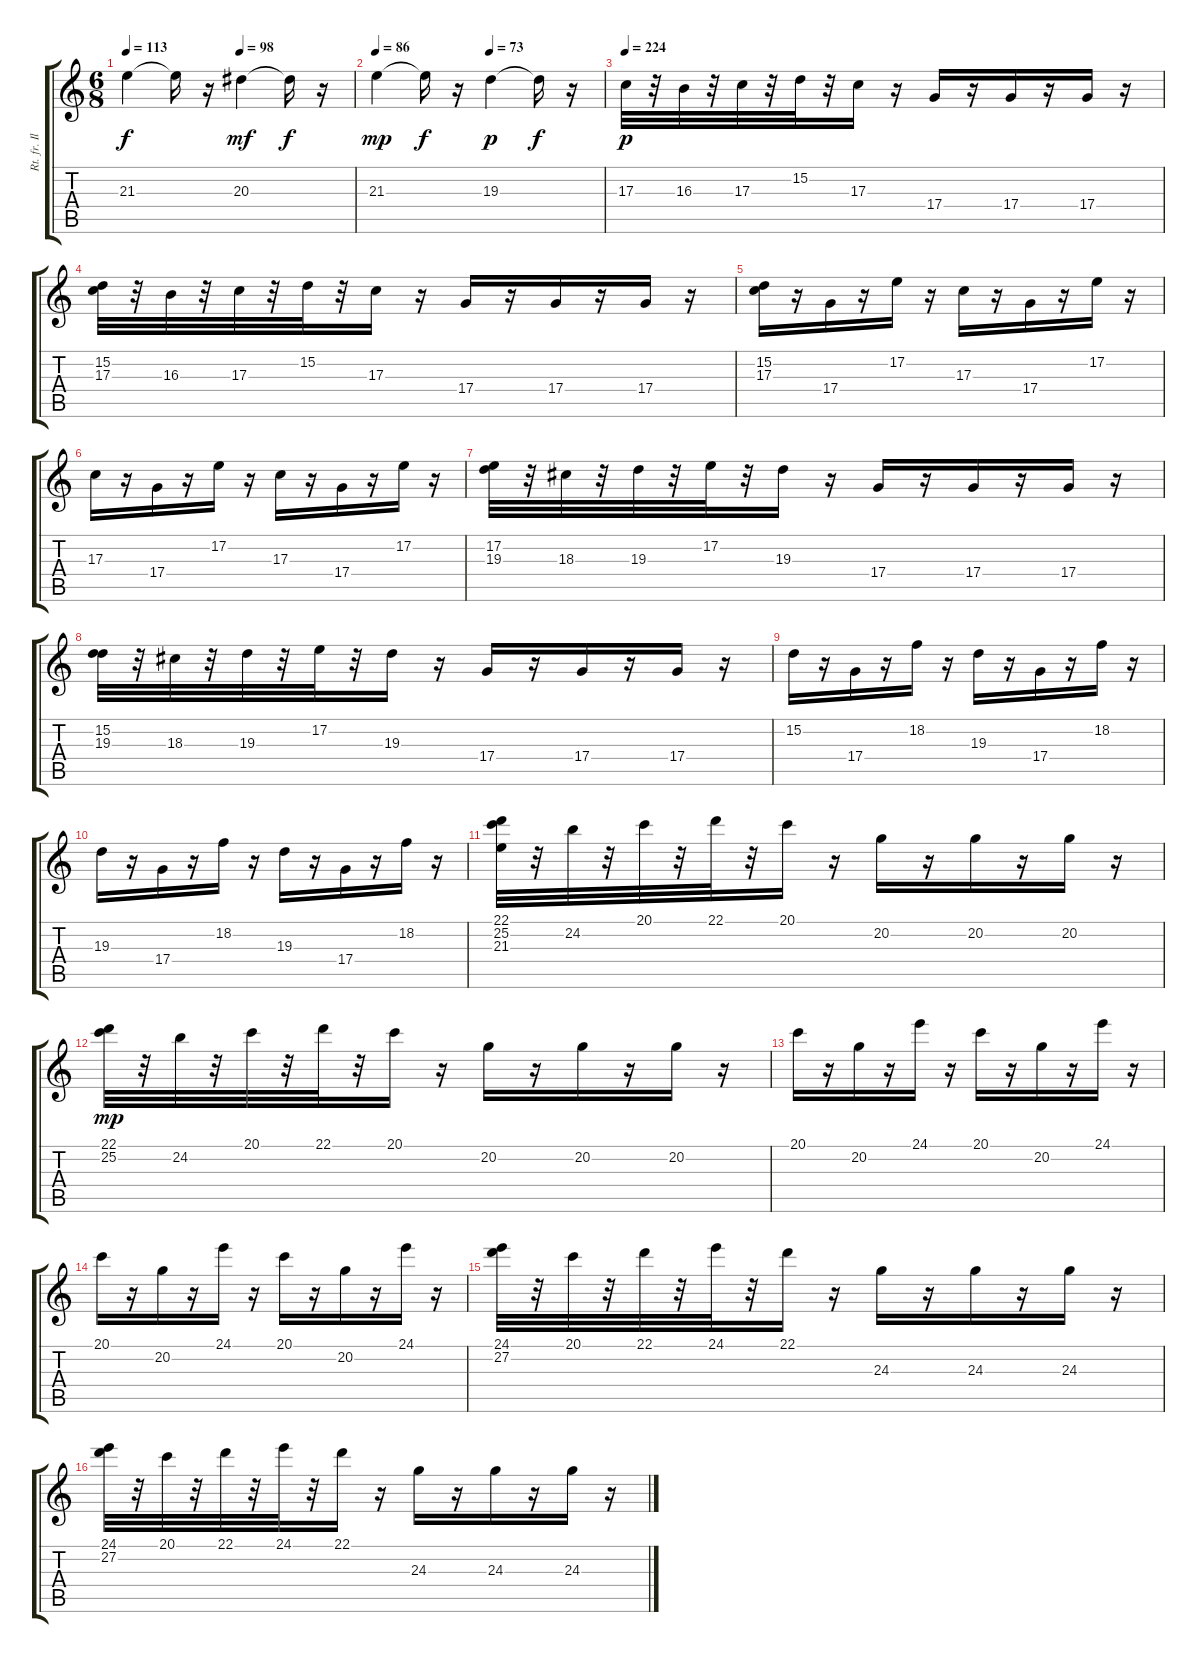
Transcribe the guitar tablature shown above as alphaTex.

\track ("Rt. fr. Il Barbiere di Siviglia" "Rt. fr. Il") {instrument acousticgrandpiano}
\staff {score tabs}
\tuning (E4 B3 G3 D3 A2 E2) {hide}
\ts (6 8)
\tempo 113
\tempo (98 0.5)
\clef g2
\ks c
21.3.4{dy f} 21.3{t}.16 r.16 20.3.4{dy mf} 20.3{t}.16{dy f} r.16 |
\tempo 86
\tempo (73 0.5)
21.3.4{dy mp} 21.3{t}.16{dy f} r.16 19.3.4{dy p} 19.3{t}.16{dy f} r.16 |
\tempo 224
17.3.32{dy p} r.32 16.3.32 r.32 17.3.32 r.32 15.2.32 r.32 17.3.16 r.16 17.4.16 r.16 17.4.16 r.16 17.4.16 r.16 |
(15.2 17.3).32 r.32 16.3.32 r.32 17.3.32 r.32 15.2.32 r.32 17.3.16 r.16 17.4.16 r.16 17.4.16 r.16 17.4.16 r.16 |
(15.2 17.3).16 r.16 17.4.16 r.16 17.2.16 r.16 17.3.16 r.16 17.4.16 r.16 17.2.16 r.16 |
17.3.16 r.16 17.4.16 r.16 17.2.16 r.16 17.3.16 r.16 17.4.16 r.16 17.2.16 r.16 |
(17.2 19.3).32 r.32 18.3.32 r.32 19.3.32 r.32 17.2.32 r.32 19.3.16 r.16 17.4.16 r.16 17.4.16 r.16 17.4.16 r.16 |
(15.2 19.3).32 r.32 18.3.32 r.32 19.3.32 r.32 17.2.32 r.32 19.3.16 r.16 17.4.16 r.16 17.4.16 r.16 17.4.16 r.16 |
15.2.16 r.16 17.4.16 r.16 18.2.16 r.16 19.3.16 r.16 17.4.16 r.16 18.2.16 r.16 |
19.3.16 r.16 17.4.16 r.16 18.2.16 r.16 19.3.16 r.16 17.4.16 r.16 18.2.16 r.16 |
(22.1 25.2 21.3).32 r.32 24.2.32 r.32 20.1.32 r.32 22.1.32 r.32 20.1.16 r.16 20.2.16 r.16 20.2.16 r.16 20.2.16 r.16 |
(22.1 25.2).32{dy mp} r.32 24.2.32 r.32 20.1.32 r.32 22.1.32 r.32 20.1.16 r.16 20.2.16 r.16 20.2.16 r.16 20.2.16 r.16 |
20.1.16 r.16 20.2.16 r.16 24.1.16 r.16 20.1.16 r.16 20.2.16 r.16 24.1.16 r.16 |
20.1.16 r.16 20.2.16 r.16 24.1.16 r.16 20.1.16 r.16 20.2.16 r.16 24.1.16 r.16 |
(24.1 27.2).32 r.32 20.1.32 r.32 22.1.32 r.32 24.1.32 r.32 22.1.16 r.16 24.3.16 r.16 24.3.16 r.16 24.3.16 r.16 |
(24.1 27.2).32 r.32 20.1.32 r.32 22.1.32 r.32 24.1.32 r.32 22.1.16 r.16 24.3.16 r.16 24.3.16 r.16 24.3.16 r.16
